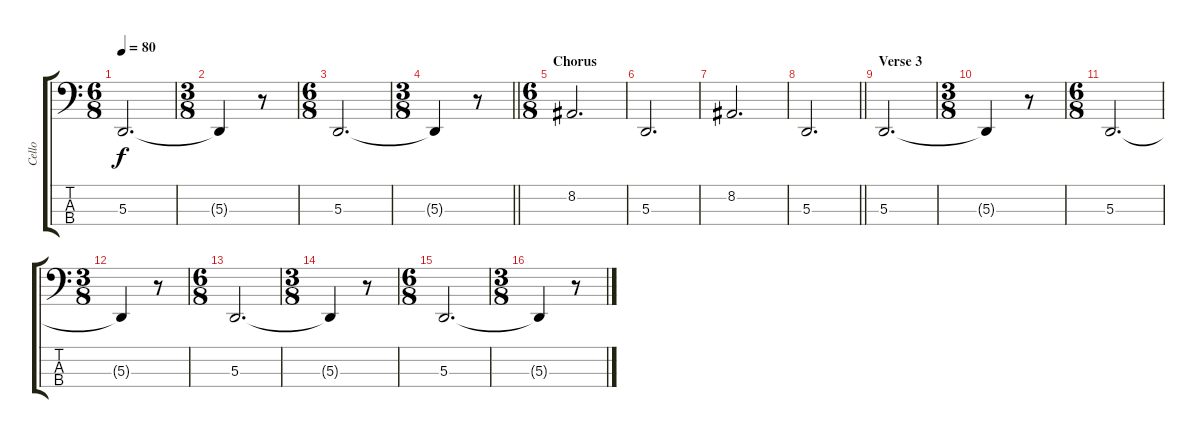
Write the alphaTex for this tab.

\track ("Cello" "Cello") {instrument cello}
\staff {score tabs}
\tuning (G2 D2 A1 E1) {hide}
\ts (6 8)
\tempo 80
\clef f4
\ks c
5.3.2{d dy f} |
\ts (3 8)
5.3{t}.4 r.8 |
\ts (6 8)
5.3.2{d} |
\ts (3 8)
\barLineRight lightlight
5.3{t}.4 r.8 |
\ts (6 8)
\section ("" "Chorus")
8.2.2{d} |
5.3.2{d} |
8.2.2{d} |
\barLineRight lightlight
5.3.2{d} |
\section ("" "Verse 3")
5.3.2{d} |
\ts (3 8)
5.3{t}.4 r.8 |
\ts (6 8)
5.3.2{d} |
\ts (3 8)
5.3{t}.4 r.8 |
\ts (6 8)
5.3.2{d} |
\ts (3 8)
5.3{t}.4 r.8 |
\ts (6 8)
5.3.2{d} |
\ts (3 8)
5.3{t}.4 r.8
